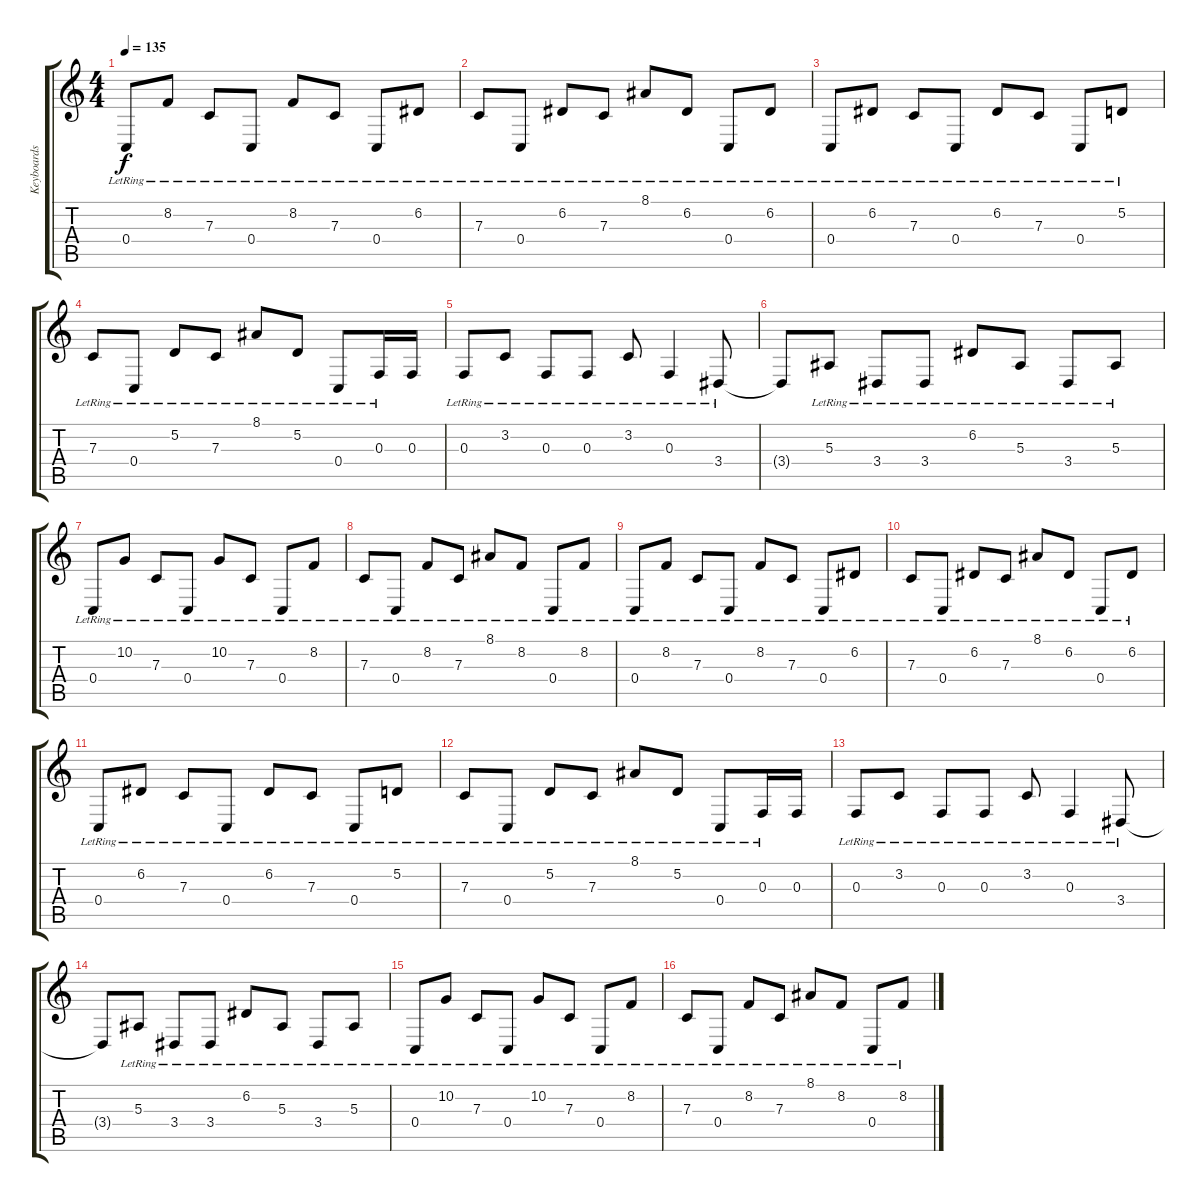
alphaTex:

\track ("Keyboards 2" "Keyboards ") {instrument accordion}
\staff {score tabs}
\tuning (D4 A3 F3 C3 G2 D2) {hide}
\ts (4 4)
\tempo 135
\clef g2
\ks c
0.4{lr}.8{dy f} 8.2{lr}.8 7.3{lr}.8 0.4{lr}.8 8.2{lr}.8 7.3{lr}.8 0.4{lr}.8 6.2{lr}.8 |
7.3{lr}.8 0.4{lr}.8 6.2{lr}.8 7.3{lr}.8 8.1{lr}.8 6.2{lr}.8 0.4{lr}.8 6.2{lr}.8 |
0.4{lr}.8 6.2{lr}.8 7.3{lr}.8 0.4{lr}.8 6.2{lr}.8 7.3{lr}.8 0.4{lr}.8 5.2{lr}.8 |
7.3{lr}.8 0.4{lr}.8 5.2{lr}.8 7.3{lr}.8 8.1{lr}.8 5.2{lr}.8 0.4{lr}.8 0.3{lr}.16 0.3.16 |
0.3{lr}.8 3.2{lr}.8 0.3{lr}.8 0.3{lr}.8 3.2{lr}.8 0.3{lr}.4 3.4{lr}.8 |
3.4{t}.8 5.3{lr}.8 3.4{lr}.8 3.4{lr}.8 6.2{lr}.8 5.3{lr}.8 3.4{lr}.8 5.3{lr}.8 |
0.4{lr}.8 10.2{lr}.8 7.3{lr}.8 0.4{lr}.8 10.2{lr}.8 7.3{lr}.8 0.4{lr}.8 8.2{lr}.8 |
7.3{lr}.8 0.4{lr}.8 8.2{lr}.8 7.3{lr}.8 8.1{lr}.8 8.2{lr}.8 0.4{lr}.8 8.2{lr}.8 |
0.4{lr}.8 8.2{lr}.8 7.3{lr}.8 0.4{lr}.8 8.2{lr}.8 7.3{lr}.8 0.4{lr}.8 6.2{lr}.8 |
7.3{lr}.8 0.4{lr}.8 6.2{lr}.8 7.3{lr}.8 8.1{lr}.8 6.2{lr}.8 0.4{lr}.8 6.2{lr}.8 |
0.4{lr}.8 6.2{lr}.8 7.3{lr}.8 0.4{lr}.8 6.2{lr}.8 7.3{lr}.8 0.4{lr}.8 5.2{lr}.8 |
7.3{lr}.8 0.4{lr}.8 5.2{lr}.8 7.3{lr}.8 8.1{lr}.8 5.2{lr}.8 0.4{lr}.8 0.3{lr}.16 0.3.16 |
0.3{lr}.8 3.2{lr}.8 0.3{lr}.8 0.3{lr}.8 3.2{lr}.8 0.3{lr}.4 3.4{lr}.8 |
3.4{t}.8 5.3{lr}.8 3.4{lr}.8 3.4{lr}.8 6.2{lr}.8 5.3{lr}.8 3.4{lr}.8 5.3{lr}.8 |
0.4{lr}.8 10.2{lr}.8 7.3{lr}.8 0.4{lr}.8 10.2{lr}.8 7.3{lr}.8 0.4{lr}.8 8.2{lr}.8 |
7.3{lr}.8 0.4{lr}.8 8.2{lr}.8 7.3{lr}.8 8.1{lr}.8 8.2{lr}.8 0.4{lr}.8 8.2{lr}.8
